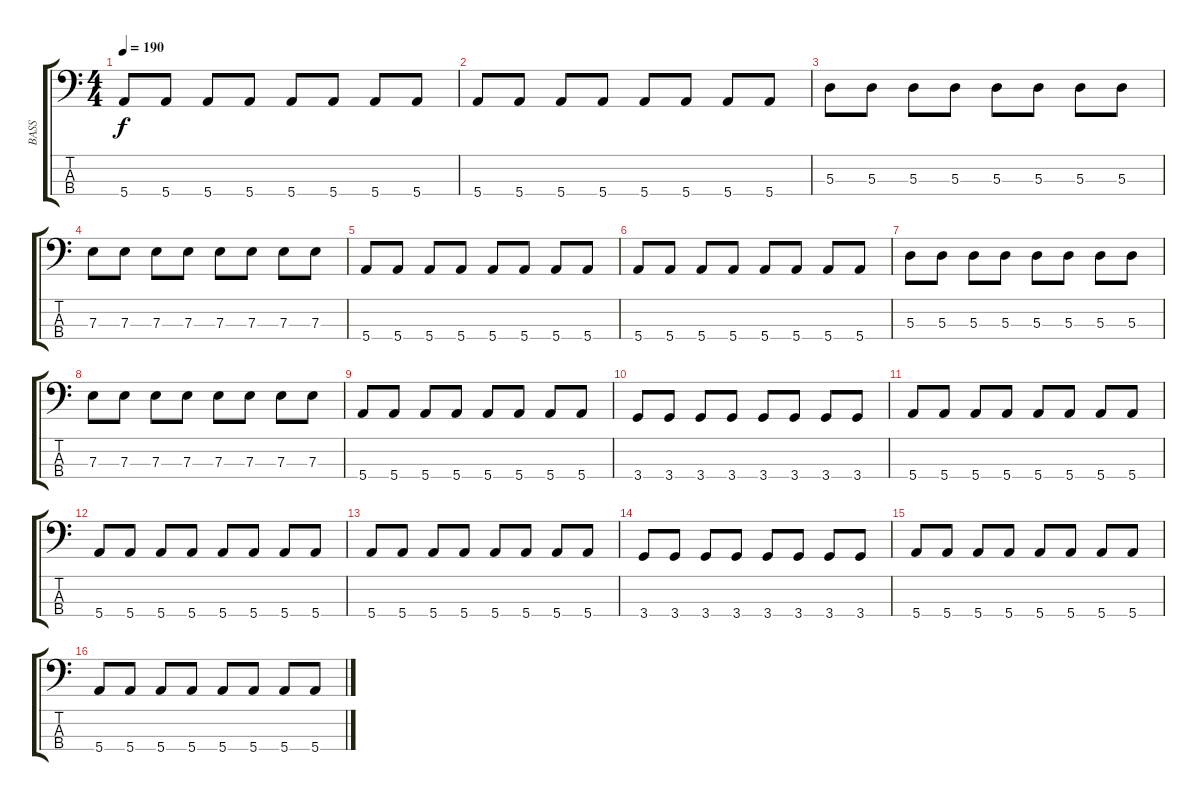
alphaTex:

\track ("BASS" "BASS") {instrument electricbassfinger}
\staff {score tabs}
\tuning (G2 D2 A1 E1) {hide}
\ts (4 4)
\tempo 190
\clef f4
\ks c
5.4.8{dy f} 5.4.8 5.4.8 5.4.8 5.4.8 5.4.8 5.4.8 5.4.8 |
5.4.8 5.4.8 5.4.8 5.4.8 5.4.8 5.4.8 5.4.8 5.4.8 |
5.3.8 5.3.8 5.3.8 5.3.8 5.3.8 5.3.8 5.3.8 5.3.8 |
7.3.8 7.3.8 7.3.8 7.3.8 7.3.8 7.3.8 7.3.8 7.3.8 |
5.4.8 5.4.8 5.4.8 5.4.8 5.4.8 5.4.8 5.4.8 5.4.8 |
5.4.8 5.4.8 5.4.8 5.4.8 5.4.8 5.4.8 5.4.8 5.4.8 |
5.3.8 5.3.8 5.3.8 5.3.8 5.3.8 5.3.8 5.3.8 5.3.8 |
7.3.8 7.3.8 7.3.8 7.3.8 7.3.8 7.3.8 7.3.8 7.3.8 |
5.4.8 5.4.8 5.4.8 5.4.8 5.4.8 5.4.8 5.4.8 5.4.8 |
3.4.8 3.4.8 3.4.8 3.4.8 3.4.8 3.4.8 3.4.8 3.4.8 |
5.4.8 5.4.8 5.4.8 5.4.8 5.4.8 5.4.8 5.4.8 5.4.8 |
5.4.8 5.4.8 5.4.8 5.4.8 5.4.8 5.4.8 5.4.8 5.4.8 |
5.4.8 5.4.8 5.4.8 5.4.8 5.4.8 5.4.8 5.4.8 5.4.8 |
3.4.8 3.4.8 3.4.8 3.4.8 3.4.8 3.4.8 3.4.8 3.4.8 |
5.4.8 5.4.8 5.4.8 5.4.8 5.4.8 5.4.8 5.4.8 5.4.8 |
5.4.8 5.4.8 5.4.8 5.4.8 5.4.8 5.4.8 5.4.8 5.4.8
